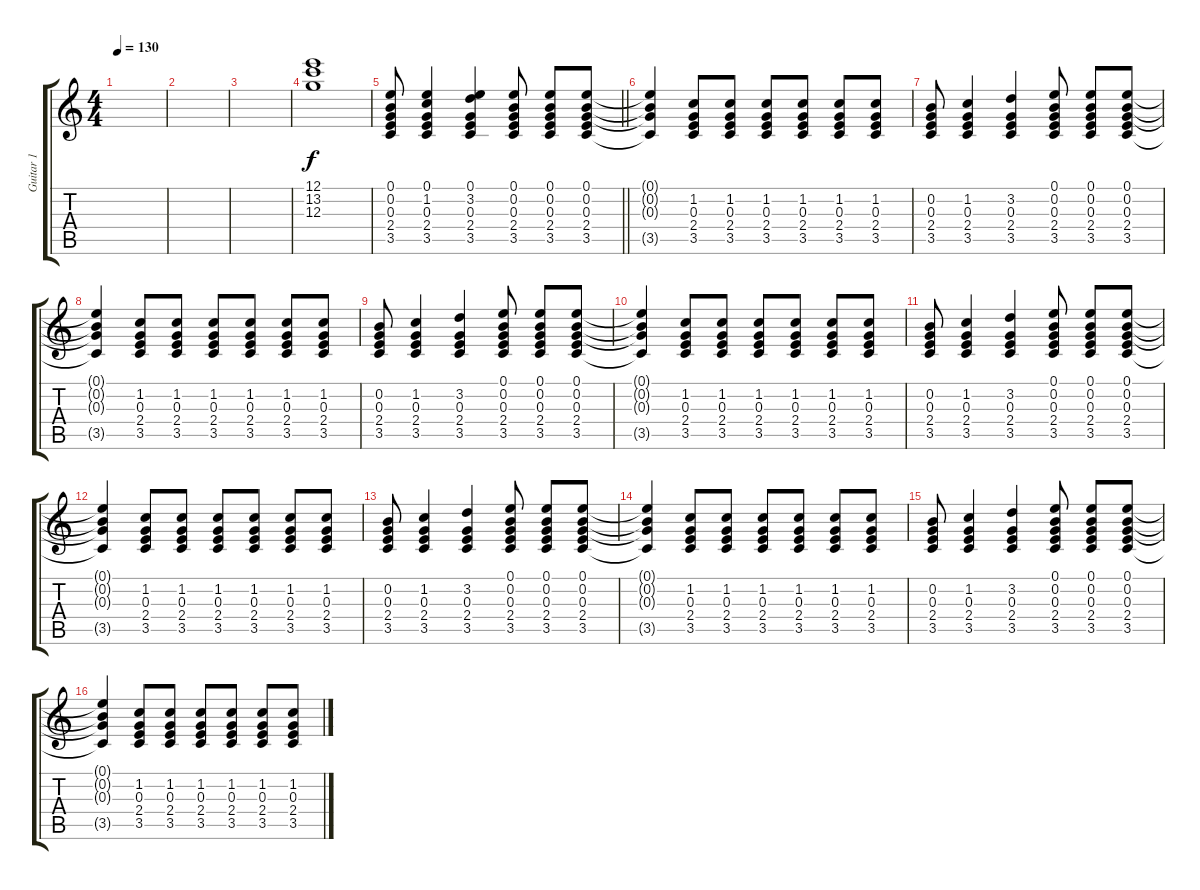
\track ("Guitar 1" "Guitar 1") {instrument distortionguitar}
\staff {score tabs}
\tuning (E4 B3 G3 D3 A2 E2) {hide}
\ts (4 4)
\tempo 130
\clef g2
\ks c
|
|
|
(12.1 13.2 12.3).1{instrument distortionguitar} |
\barLineRight lightlight
(0.1 0.2 0.3 2.4 3.5).8 (0.1 1.2 0.3 2.4 3.5).4 (0.1 3.2 0.3 2.4 3.5).4 (0.1 0.2 0.3 2.4 3.5).8 (0.1 0.2 0.3 2.4 3.5).8 (0.1 0.2 0.3 2.4 3.5).8 |
(0.1{t} 0.2{t} 0.3{t} 3.5{t}).4 (1.2 0.3 2.4 3.5).8 (1.2 0.3 2.4 3.5).8 (1.2 0.3 2.4 3.5).8 (1.2 0.3 2.4 3.5).8 (1.2 0.3 2.4 3.5).8 (1.2 0.3 2.4 3.5).8 |
(0.2 0.3 2.4 3.5).8 (1.2 0.3 2.4 3.5).4 (3.2 0.3 2.4 3.5).4 (0.1 0.2 0.3 2.4 3.5).8 (0.1 0.2 0.3 2.4 3.5).8 (0.1 0.2 0.3 2.4 3.5).8 |
(0.1{t} 0.2{t} 0.3{t} 3.5{t}).4 (1.2 0.3 2.4 3.5).8 (1.2 0.3 2.4 3.5).8 (1.2 0.3 2.4 3.5).8 (1.2 0.3 2.4 3.5).8 (1.2 0.3 2.4 3.5).8 (1.2 0.3 2.4 3.5).8 |
(0.2 0.3 2.4 3.5).8 (1.2 0.3 2.4 3.5).4 (3.2 0.3 2.4 3.5).4 (0.1 0.2 0.3 2.4 3.5).8 (0.1 0.2 0.3 2.4 3.5).8 (0.1 0.2 0.3 2.4 3.5).8 |
(0.1{t} 0.2{t} 0.3{t} 3.5{t}).4 (1.2 0.3 2.4 3.5).8 (1.2 0.3 2.4 3.5).8 (1.2 0.3 2.4 3.5).8 (1.2 0.3 2.4 3.5).8 (1.2 0.3 2.4 3.5).8 (1.2 0.3 2.4 3.5).8 |
(0.2 0.3 2.4 3.5).8 (1.2 0.3 2.4 3.5).4 (3.2 0.3 2.4 3.5).4 (0.1 0.2 0.3 2.4 3.5).8 (0.1 0.2 0.3 2.4 3.5).8 (0.1 0.2 0.3 2.4 3.5).8 |
(0.1{t} 0.2{t} 0.3{t} 3.5{t}).4 (1.2 0.3 2.4 3.5).8 (1.2 0.3 2.4 3.5).8 (1.2 0.3 2.4 3.5).8 (1.2 0.3 2.4 3.5).8 (1.2 0.3 2.4 3.5).8 (1.2 0.3 2.4 3.5).8 |
(0.2 0.3 2.4 3.5).8 (1.2 0.3 2.4 3.5).4 (3.2 0.3 2.4 3.5).4 (0.1 0.2 0.3 2.4 3.5).8 (0.1 0.2 0.3 2.4 3.5).8 (0.1 0.2 0.3 2.4 3.5).8 |
(0.1{t} 0.2{t} 0.3{t} 3.5{t}).4 (1.2 0.3 2.4 3.5).8 (1.2 0.3 2.4 3.5).8 (1.2 0.3 2.4 3.5).8 (1.2 0.3 2.4 3.5).8 (1.2 0.3 2.4 3.5).8 (1.2 0.3 2.4 3.5).8 |
(0.2 0.3 2.4 3.5).8 (1.2 0.3 2.4 3.5).4 (3.2 0.3 2.4 3.5).4 (0.1 0.2 0.3 2.4 3.5).8 (0.1 0.2 0.3 2.4 3.5).8 (0.1 0.2 0.3 2.4 3.5).8 |
(0.1{t} 0.2{t} 0.3{t} 3.5{t}).4 (1.2 0.3 2.4 3.5).8 (1.2 0.3 2.4 3.5).8 (1.2 0.3 2.4 3.5).8 (1.2 0.3 2.4 3.5).8 (1.2 0.3 2.4 3.5).8 (1.2 0.3 2.4 3.5).8
